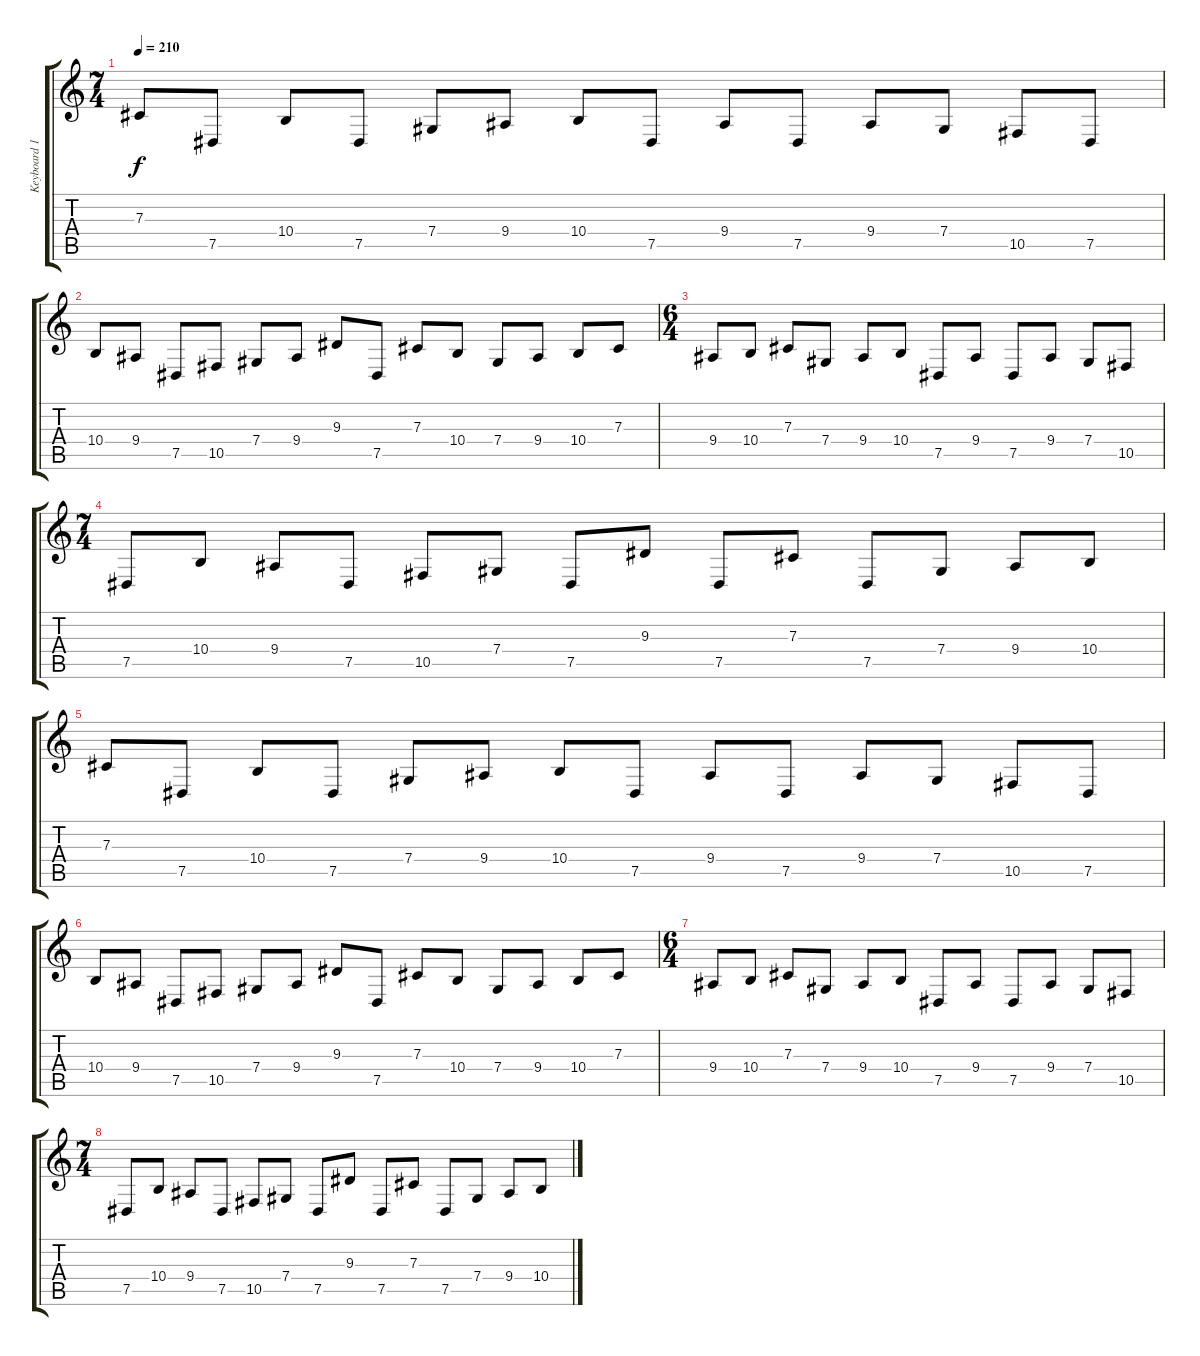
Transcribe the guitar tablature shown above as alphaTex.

\track ("Keyboard 1" "Keyboard 1") {instrument marimba}
\staff {score tabs}
\tuning (Eb4 Bb3 Gb3 Db3 Ab2 Eb2) {hide}
\ts (7 4)
\tempo 210
\clef g2
\ks c
7.3.8{dy f} 7.5.8 10.4.8 7.5.8 7.4.8 9.4.8 10.4.8 7.5.8 9.4.8 7.5.8 9.4.8 7.4.8 10.5.8 7.5.8 |
10.4.8 9.4.8 7.5.8 10.5.8 7.4.8 9.4.8 9.3.8 7.5.8 7.3.8 10.4.8 7.4.8 9.4.8 10.4.8 7.3.8 |
\ts (6 4)
9.4.8 10.4.8 7.3.8 7.4.8 9.4.8 10.4.8 7.5.8 9.4.8 7.5.8 9.4.8 7.4.8 10.5.8 |
\ts (7 4)
7.5.8 10.4.8 9.4.8 7.5.8 10.5.8 7.4.8 7.5.8 9.3.8 7.5.8 7.3.8 7.5.8 7.4.8 9.4.8 10.4.8 |
7.3.8 7.5.8 10.4.8 7.5.8 7.4.8 9.4.8 10.4.8 7.5.8 9.4.8 7.5.8 9.4.8 7.4.8 10.5.8 7.5.8 |
10.4.8 9.4.8 7.5.8 10.5.8 7.4.8 9.4.8 9.3.8 7.5.8 7.3.8 10.4.8 7.4.8 9.4.8 10.4.8 7.3.8 |
\ts (6 4)
9.4.8 10.4.8 7.3.8 7.4.8 9.4.8 10.4.8 7.5.8 9.4.8 7.5.8 9.4.8 7.4.8 10.5.8 |
\ts (7 4)
7.5.8 10.4.8 9.4.8 7.5.8 10.5.8 7.4.8 7.5.8 9.3.8 7.5.8 7.3.8 7.5.8 7.4.8 9.4.8 10.4.8
